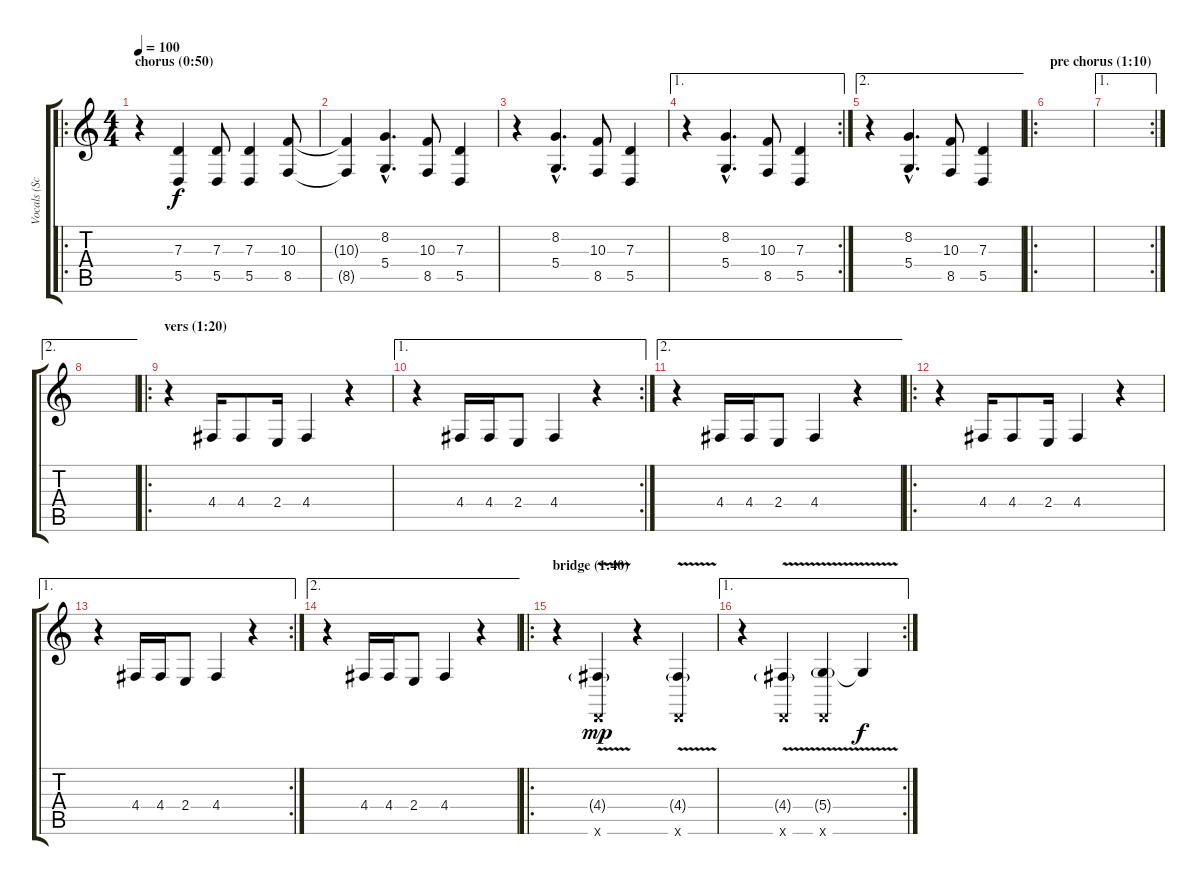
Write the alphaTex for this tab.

\track ("Vocals (Scott)" "Vocals (Sc") {instrument cello}
\staff {score tabs}
\tuning (E4 B3 G3 D3 A2 D2) {hide}
\ro
\ts (4 4)
\section ("" "chorus (0:50)")
\tempo 100
\clef g2
\ks c
r.4{dy f instrument cello} (7.3 5.5).4 (7.3 5.5).8 (7.3 5.5).4 (10.3 8.5).8 |
(10.3{t} 8.5{t}).4 (8.2{hac} 5.4{hac}).4{d} (10.3 8.5).8 (7.3 5.5).4 |
r.4 (8.2{hac} 5.4{hac}).4{d} (10.3 8.5).8 (7.3 5.5).4 |
\ae 1
\rc 2
r.4 (8.2{hac} 5.4{hac}).4{d} (10.3 8.5).8 (7.3 5.5).4 |
\ae 2
r.4 (8.2{hac} 5.4{hac}).4{d} (10.3 8.5).8 (7.3 5.5).4 |
\ro
\section ("" "pre chorus (1:10)")
|
\ae 1
\rc 2
|
\ae 2
|
\ro
\section ("" "vers (1:20)")
r.4 4.4.16 4.4.8 2.4.16 4.4.4 r.4 |
\ae 1
\rc 2
r.4 4.4.16 4.4.16 2.4.8 4.4.4 r.4 |
\ae 2
r.4 4.4.16 4.4.16 2.4.8 4.4.4 r.4 |
\ro
r.4 4.4.16 4.4.8 2.4.16 4.4.4 r.4 |
\ae 1
\rc 2
r.4 4.4.16 4.4.16 2.4.8 4.4.4 r.4 |
\ae 2
r.4 4.4.16 4.4.16 2.4.8 4.4.4 r.4 |
\ro
\section ("" "bridge (1:40)")
r.4{instrument lead6voice} (4.4{v g} 0.6{x}).4{dy mp} r.4 (4.4{v g} 0.6{x}).4 |
\ae 1
\rc 2
r.4{instrument lead6voice} (4.4{v g} 0.6{x}).4 (5.4{v g} 0.6{x}).4 5.4{t}.4{dy f}
